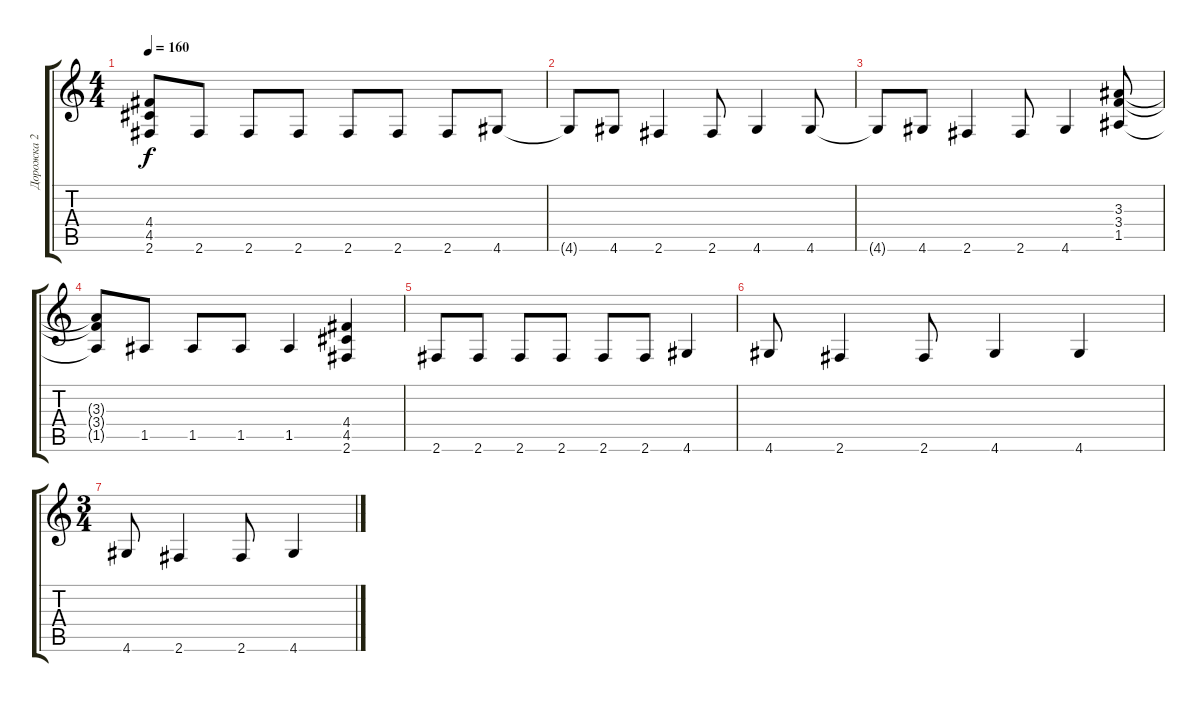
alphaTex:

\track ("Дорожка 2" "Дорожка 2") {instrument distortionguitar}
\staff {score tabs}
\tuning (E4 B3 G3 D3 A2 E2) {hide}
\ts (4 4)
\tempo 160
\clef g2
\ks c
(4.4{t} 4.5{t} 2.6{t}).8{dy f} 2.6.8 2.6.8 2.6.8 2.6.8 2.6.8 2.6.8 4.6.8 |
4.6{t}.8 4.6.8 2.6.4 2.6.8 4.6.4 4.6.8 |
4.6{t}.8 4.6.8 2.6.4 2.6.8 4.6.4 (3.3 3.4 1.5).8 |
(3.3{t} 3.4{t} 1.5{t}).8 1.5.8 1.5.8 1.5.8 1.5.4 (4.4 4.5 2.6).4 |
2.6.8 2.6.8 2.6.8 2.6.8 2.6.8 2.6.8 4.6.4 |
4.6.8 2.6.4 2.6.8 4.6.4 4.6.4 |
\ts (3 4)
4.6.8 2.6.4 2.6.8 4.6.4
